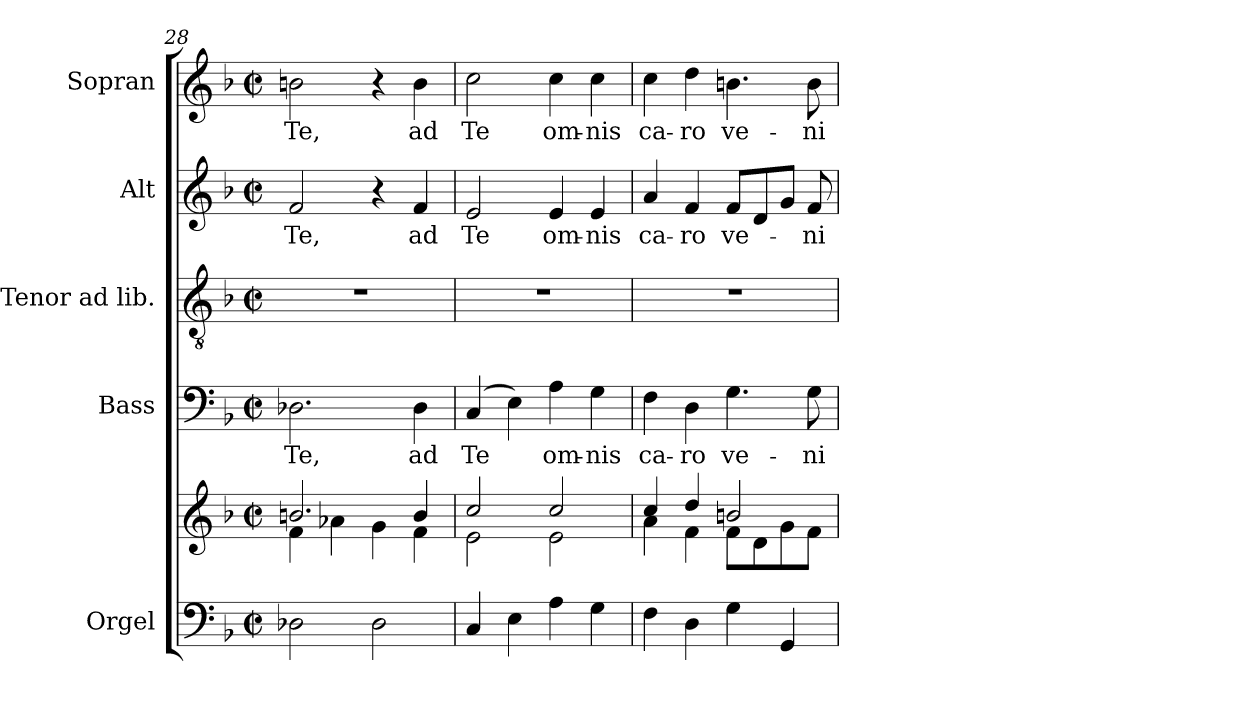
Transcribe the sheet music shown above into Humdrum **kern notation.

**kern	**kern	**kern	**text	**kern	**kern	**text	**kern	**text
*part5	*part5	*part4	*part4	*part3	*part2	*part2	*part1	*part1
*staff6	*staff5	*staff4	*staff4	*staff3	*staff2	*staff2	*staff1	*staff1
*I"Orgel	*	*I"Bass	*	*I"Tenor ad lib.	*I"Alt	*	*I"Sopran	*
*I'Org.	*	*I'B	*	*I'T	*I'A	*	*I'S	*
!!LO:PB:g=z
*clefF4	*clefG2	*clefF4	*	*clefGv2	*clefG2	*	*clefG2	*
*k[b-]	*k[b-]	*k[b-]	*	*k[b-]	*k[b-]	*	*k[b-]	*
*F:	*F:	*F:	*	*F:	*F:	*	*F:	*
*M2/2	*M2/2	*M2/2	*	*M2/2	*M2/2	*	*M2/2	*
*met(c|)	*met(c|)	*met(c|)	*	*met(c|)	*met(c|)	*	*met(c|)	*
=28	=28	=28	=28	=28	=28	=28	=28	=28
*	*^	*	*	*	*	*	*	*
!	!	!	!	!LO:LY:b	!	!	!LO:LY:b	!	!LO:LY:b
2D-X\	2.bn/	4f\	2.D-X\	Te,	1r	2f/	Te,	2bn\	Te,
.	.	4a-X\	.	.	.	.	.	.	.
2D-\	.	4g\	.	.	.	4r	.	4r	.
!	!	!	!	!LO:LY:b	!	!	!LO:LY:b	!	!LO:LY:b
.	4b/	4f\	4D-\	ad	.	4f/	ad	4b\	ad
=29	=29	=29	=29	=29	=29	=29	=29	=29	=29
!	!	!	!	!LO:LY:b	!	!	!LO:LY:b	!	!LO:LY:b
4C/	2cc/	2e\	(4C/	Te	1r	2e/	Te	2cc\	Te
4E\	.	.	4E\)	.	.	.	.	.	.
!	!	!	!	!LO:LY:b	!	!	!LO:LY:b	!	!LO:LY:b
4A\	2cc/	2e\	4A\	om-	.	4e/	om-	4cc\	om-
!	!	!	!	!LO:LY:b	!	!	!LO:LY:b	!	!LO:LY:b
4G\	.	.	4G\	-nis	.	4e/	-nis	4cc\	-nis
=30	=30	=30	=30	=30	=30	=30	=30	=30	=30
!	!	!	!	!LO:LY:b	!	!	!LO:LY:b	!	!LO:LY:b
4F\	4cc/	4a\	4F\	ca-	1r	4a/	ca-	4cc\	ca-
!	!	!	!	!LO:LY:b	!	!	!LO:LY:b	!	!LO:LY:b
4D\	4dd/	4f\	4D\	-ro	.	4f/	-ro	4dd\	-ro
!	!	!	!	!LO:LY:b	!	!	!LO:LY:b	!	!LO:LY:b
4G\	2bn/	8f\L	4.G\	ve-	.	8f/L	ve-	4.bn\	ve-
.	.	8d\	.	.	.	8d/	.	.	.
4GG/	.	8g\	.	.	.	8g/J	.	.	.
!	!	!	!	!LO:LY:b	!	!	!LO:LY:b	!	!LO:LY:b
.	.	8f\J	8G\	-ni-	.	8f/	-ni-	8b\	-ni-
*	*v	*v	*	*	*	*	*	*	*
=	=	=	=	=	=	=	=	=
*-	*-	*-	*-	*-	*-	*-	*-	*-
